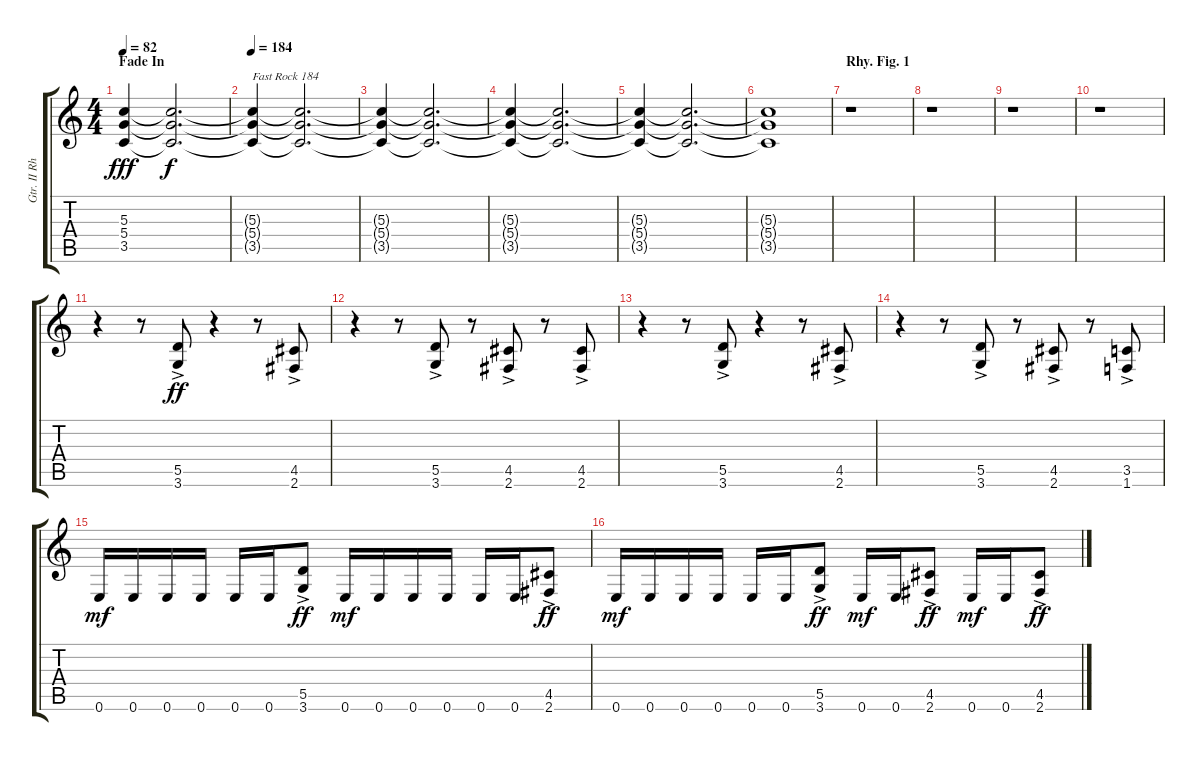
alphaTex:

\track ("Gtr. II Rhytm" "Gtr. II Rh") {instrument distortionguitar}
\staff {score tabs}
\tuning (E4 B3 G3 D3 A2 E2) {hide}
\ts (4 4)
\section ("" "Fade In")
\tempo 82
\clef g2
\ks c
(5.3 5.4 3.5).4{dy fff volume 0 instrument distortionguitar} (5.3{t} 5.4{t} 3.5{t}).2{d dy f volume 2} |
\tempo 184
(5.3{t} 5.4{t} 3.5{t}).4{txt "Fast Rock 184" volume 2} (5.3{t} 5.4{t} 3.5{t}).2{d volume 6} |
(5.3{t} 5.4{t} 3.5{t}).4{volume 6} (5.3{t} 5.4{t} 3.5{t}).2{d volume 10} |
(5.3{t} 5.4{t} 3.5{t}).4{volume 10} (5.3{t} 5.4{t} 3.5{t}).2{d volume 14} |
(5.3{t} 5.4{t} 3.5{t}).4{volume 14} (5.3{t} 5.4{t} 3.5{t}).2{d volume 16} |
(5.3{t} 5.4{t} 3.5{t}).1{volume 16} |
\section ("" "Rhy. Fig. 1")
r.1{volume 16} |
r.1 |
r.1 |
r.1 |
r.4 r.8 (5.5{ac} 3.6{ac}).8{dy ff} r.4 r.8 (4.5{ac} 2.6{ac}).8 |
r.4 r.8 (5.5{ac} 3.6{ac}).8 r.8 (4.5{ac} 2.6{ac}).8 r.8 (4.5{ac} 2.6{ac}).8 |
r.4 r.8 (5.5{ac} 3.6{ac}).8 r.4 r.8 (4.5{ac} 2.6{ac}).8 |
r.4 r.8 (5.5{ac} 3.6{ac}).8 r.8 (4.5{ac} 2.6{ac}).8 r.8 (3.5{ac} 1.6{ac}).8 |
0.6.16{dy mf} 0.6.16 0.6.16 0.6.16 0.6.16 0.6.16 (5.5{ac} 3.6{ac}).8{dy ff} 0.6.16{dy mf} 0.6.16 0.6.16 0.6.16 0.6.16 0.6.16 (4.5{ac} 2.6{ac}).8{dy ff} |
0.6.16{dy mf} 0.6.16 0.6.16 0.6.16 0.6.16 0.6.16 (5.5{ac} 3.6{ac}).8{dy ff} 0.6.16{dy mf} 0.6.16 (4.5{ac} 2.6{ac}).8{dy ff} 0.6.16{dy mf} 0.6.16 (4.5{ac} 2.6{ac}).8{dy ff}
